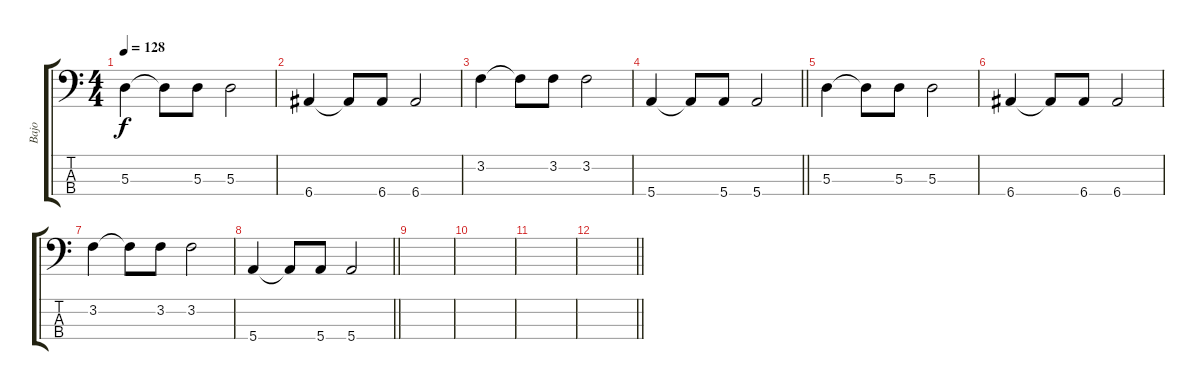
\track ("Bajo" "Bajo") {instrument electricbassfinger}
\staff {score tabs}
\tuning (G2 D2 A1 E1) {hide}
\ts (4 4)
\tempo 128
\clef f4
\ks c
5.3.4{dy f} 5.3{t}.8 5.3.8 5.3.2 |
6.4.4 6.4{t}.8 6.4.8 6.4.2 |
3.2.4 3.2{t}.8 3.2.8 3.2.2 |
\barLineRight lightlight
5.4.4 5.4{t}.8 5.4.8 5.4.2 |
5.3.4 5.3{t}.8 5.3.8 5.3.2 |
6.4.4 6.4{t}.8 6.4.8 6.4.2 |
3.2.4 3.2{t}.8 3.2.8 3.2.2 |
\barLineRight lightlight
5.4.4 5.4{t}.8 5.4.8 5.4.2 |
|
|
|
\barLineRight lightlight
